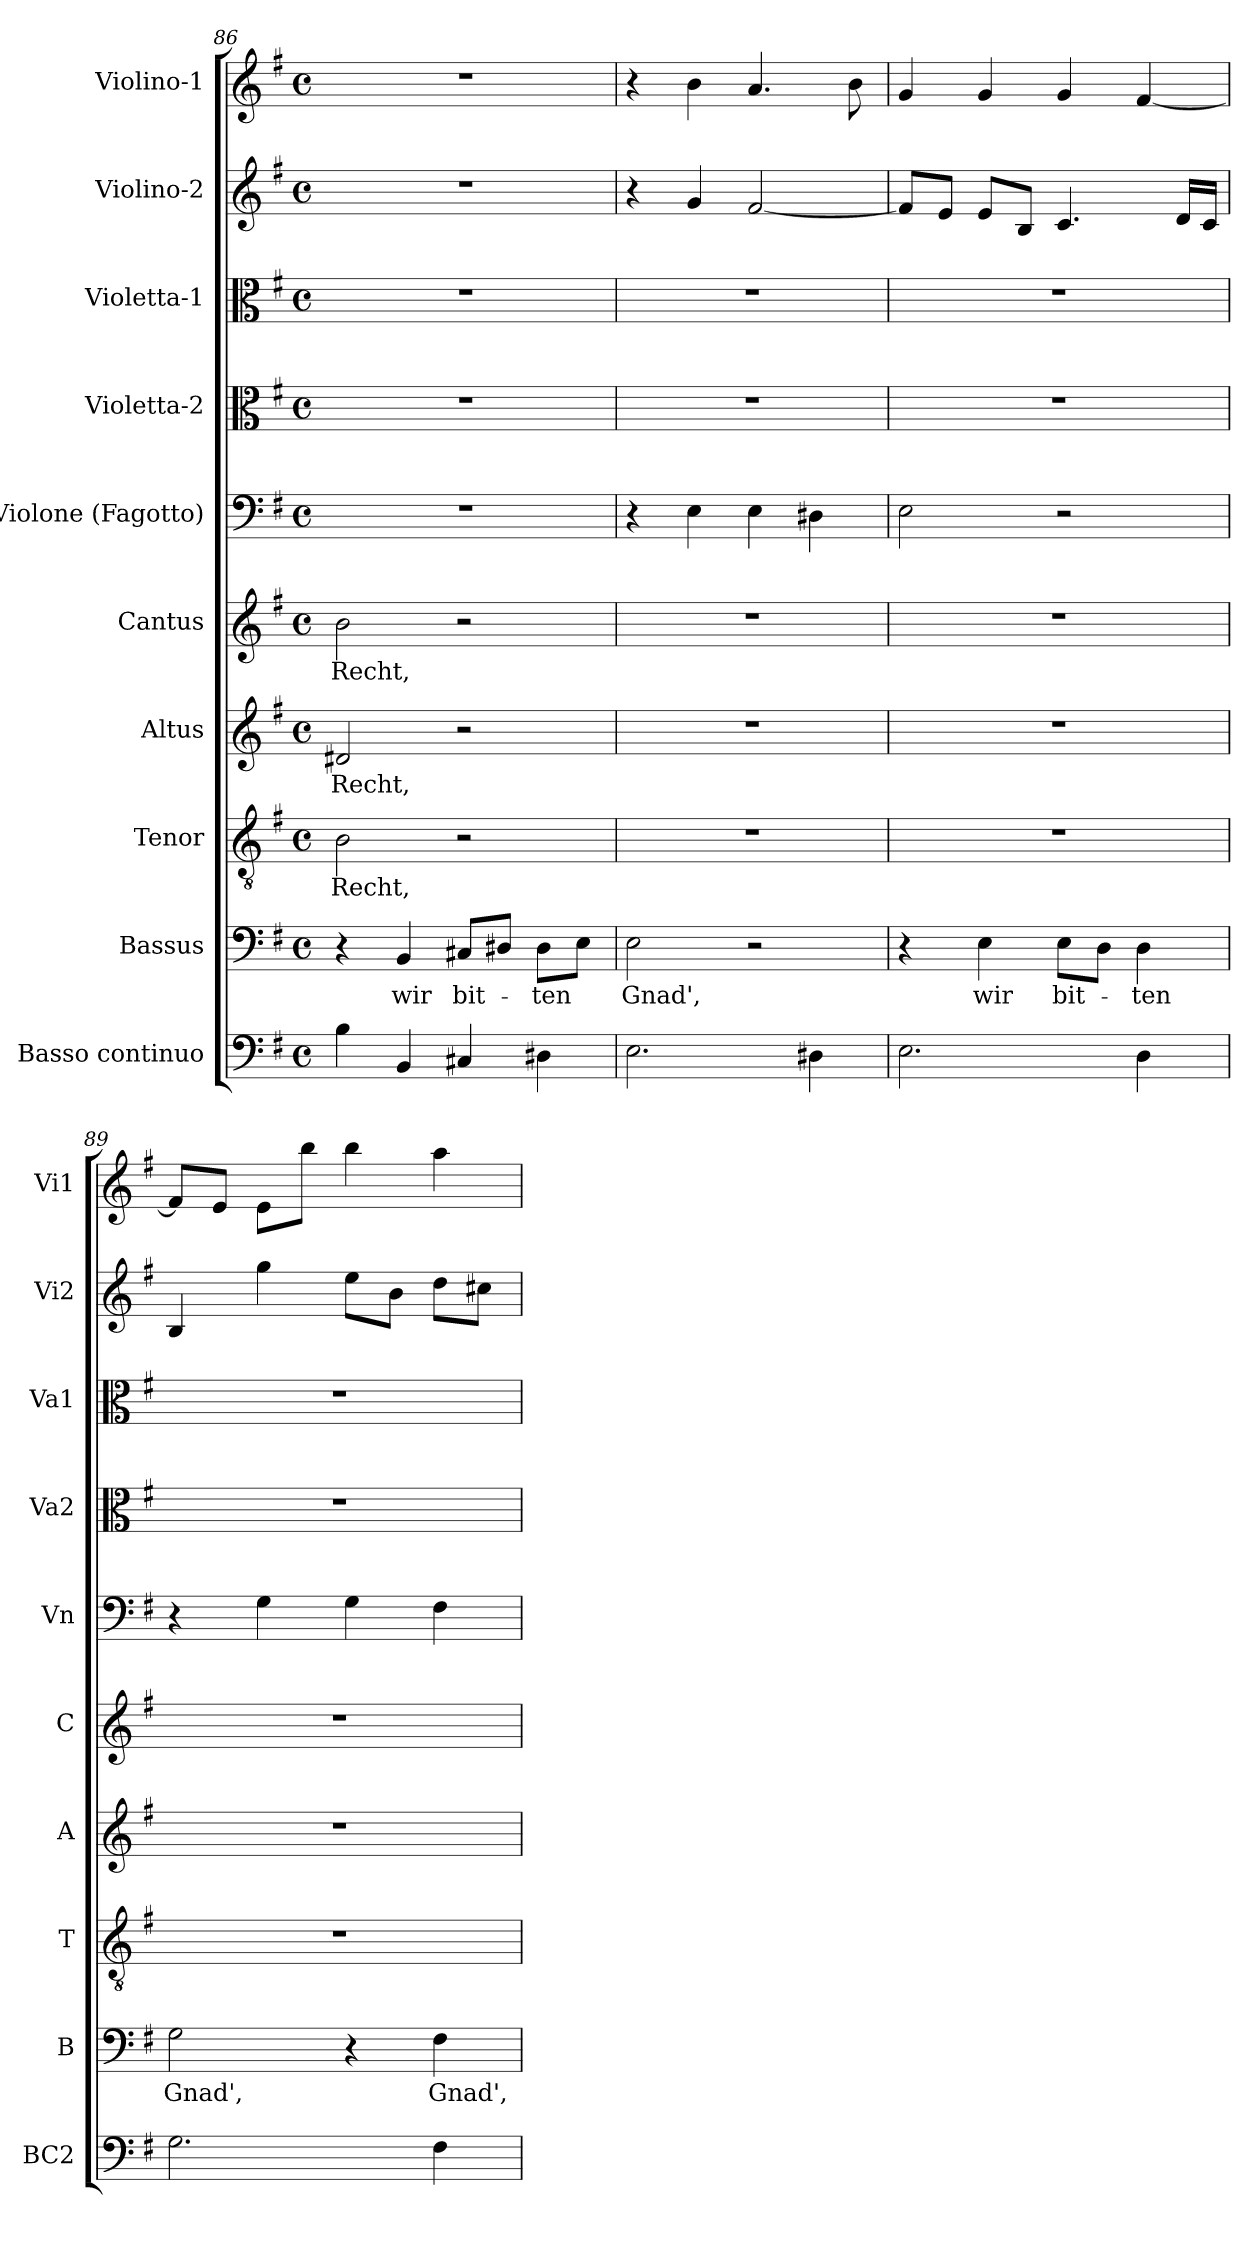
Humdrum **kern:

**kern	**kern	**text	**kern	**text	**kern	**text	**kern	**text	**kern	**kern	**kern	**kern	**kern
*part10	*part9	*part9	*part8	*part8	*part7	*part7	*part6	*part6	*part5	*part4	*part3	*part2	*part1
*staff10	*staff9	*staff9	*staff8	*staff8	*staff7	*staff7	*staff6	*staff6	*staff5	*staff4	*staff3	*staff2	*staff1
*I"Basso continuo	*I"Bassus	*	*I"Tenor	*	*I"Altus	*	*I"Cantus	*	*I"Violone (Fagotto)	*I"Violetta-2	*I"Violetta-1	*I"Violino-2	*I"Violino-1
*I'BC2	*I'B	*	*I'T	*	*I'A	*	*I'C	*	*I'Vn	*I'Va2	*I'Va1	*I'Vi2	*I'Vi1
*clefF4	*clefF4	*	*clefGv2	*	*clefG2	*	*clefG2	*	*clefF4	*clefC3	*clefC3	*clefG2	*clefG2
*k[f#]	*k[f#]	*	*k[f#]	*	*k[f#]	*	*k[f#]	*	*k[f#]	*k[f#]	*k[f#]	*k[f#]	*k[f#]
*G:	*G:	*	*G:	*	*G:	*	*G:	*	*G:	*G:	*G:	*G:	*G:
*M4/4	*M4/4	*	*M4/4	*	*M4/4	*	*M4/4	*	*M4/4	*M4/4	*M4/4	*M4/4	*M4/4
*met(c)	*met(c)	*	*met(c)	*	*met(c)	*	*met(c)	*	*met(c)	*met(c)	*met(c)	*met(c)	*met(c)
=86	=86	=86	=86	=86	=86	=86	=86	=86	=86	=86	=86	=86	=86
!	!	!	!	!LO:LY:b	!	!	!	!	!	!	!	!	!
!	!	!	!	!	!	!LO:LY:b	!	!	!	!	!	!	!
!	!	!	!	!	!	!	!	!LO:LY:b	!	!	!	!	!
4B\	4r	.	2B\	Recht,	2d#X/	Recht,	2b\	Recht,	1r	1r	1r	1r	1r
!	!	!LO:LY:b	!	!	!	!	!	!	!	!	!	!	!
4BB/	4BB/	wir	.	.	.	.	.	.	.	.	.	.	.
!	!	!LO:LY:b	!	!	!	!	!	!	!	!	!	!	!
4C#X/	8C#X/L	bit-	2r	.	2r	.	2r	.	.	.	.	.	.
.	8D#X/J	.	.	.	.	.	.	.	.	.	.	.	.
!	!	!LO:LY:b	!	!	!	!	!	!	!	!	!	!	!
4D#X\	8D#\L	-ten	.	.	.	.	.	.	.	.	.	.	.
.	8E\J	.	.	.	.	.	.	.	.	.	.	.	.
=87	=87	=87	=87	=87	=87	=87	=87	=87	=87	=87	=87	=87	=87
!	!	!LO:LY:b	!	!	!	!	!	!	!	!	!	!	!
2.E\	2E\	Gnad',	1r	.	1r	.	1r	.	4r	1r	1r	4r	4r
.	.	.	.	.	.	.	.	.	4E\	.	.	4g/	4b\
.	2r	.	.	.	.	.	.	.	4E\	.	.	[<2f#/	4.a/
4D#X\	.	.	.	.	.	.	.	.	4D#X\	.	.	.	.
.	.	.	.	.	.	.	.	.	.	.	.	.	8b\
=88	=88	=88	=88	=88	=88	=88	=88	=88	=88	=88	=88	=88	=88
2.E\	4r	.	1r	.	1r	.	1r	.	2E\	1r	1r	8f#/L]	4g/
.	.	.	.	.	.	.	.	.	.	.	.	8e/J	.
!	!	!LO:LY:b	!	!	!	!	!	!	!	!	!	!	!
.	4E\	wir	.	.	.	.	.	.	.	.	.	8e/L	4g/
.	.	.	.	.	.	.	.	.	.	.	.	8B/J	.
!	!	!LO:LY:b	!	!	!	!	!	!	!	!	!	!	!
.	8E\L	bit-	.	.	.	.	.	.	2r	.	.	4.c/	4g/
.	8D\J	.	.	.	.	.	.	.	.	.	.	.	.
!	!	!LO:LY:b	!	!	!	!	!	!	!	!	!	!	!
4D\	4D\	-ten	.	.	.	.	.	.	.	.	.	.	[>4f#/
.	.	.	.	.	.	.	.	.	.	.	.	16d/LL	.
.	.	.	.	.	.	.	.	.	.	.	.	16c/JJ	.
!!LO:LB:g=z
=89	=89	=89	=89	=89	=89	=89	=89	=89	=89	=89	=89	=89	=89
!	!	!LO:LY:b	!	!	!	!	!	!	!	!	!	!	!
2.G\	2G\	Gnad',	1r	.	1r	.	1r	.	4r	1r	1r	4B/	8f#/L]
.	.	.	.	.	.	.	.	.	.	.	.	.	8e/J
.	.	.	.	.	.	.	.	.	4G\	.	.	4gg\	8e\L
.	.	.	.	.	.	.	.	.	.	.	.	.	8bb\J
.	4r	.	.	.	.	.	.	.	4G\	.	.	8ee\L	4bb\
.	.	.	.	.	.	.	.	.	.	.	.	8b\J	.
!	!	!LO:LY:b	!	!	!	!	!	!	!	!	!	!	!
4F#\	4F#\	Gnad',	.	.	.	.	.	.	4F#\	.	.	8dd\L	4aa\
.	.	.	.	.	.	.	.	.	.	.	.	8cc#X\J	.
=	=	=	=	=	=	=	=	=	=	=	=	=	=
*-	*-	*-	*-	*-	*-	*-	*-	*-	*-	*-	*-	*-	*-
